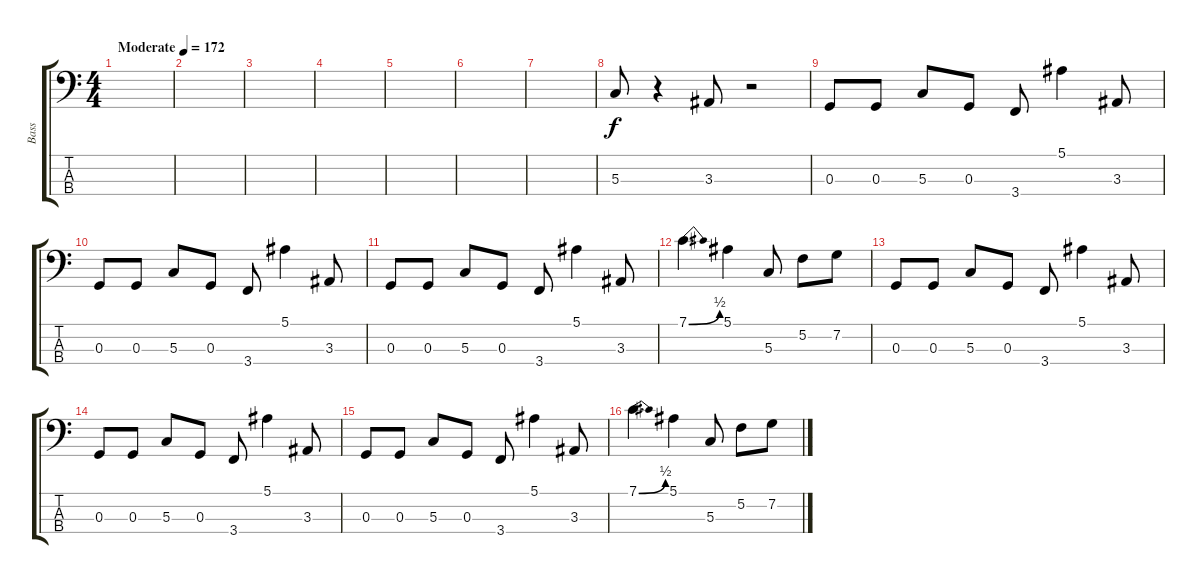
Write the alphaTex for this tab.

\track ("Bass" "Bass") {instrument electricbassfinger}
\staff {score tabs}
\tuning (F2 C2 G1 D1) {hide}
\ts (4 4)
\tempo (172 "Moderate")
\clef f4
\ks c
|
|
|
|
|
|
|
5.3.8 r.4 3.3.8 r.2 |
0.3.8 0.3.8 5.3.8 0.3.8 3.4.8 5.1.4 3.3.8 |
0.3.8 0.3.8 5.3.8 0.3.8 3.4.8 5.1.4 3.3.8 |
0.3.8 0.3.8 5.3.8 0.3.8 3.4.8 5.1.4 3.3.8 |
7.1{be (bend 0 0 60 2)}.4{d} 5.1.4 5.3.8 5.2.8 7.2.8 |
0.3.8 0.3.8 5.3.8 0.3.8 3.4.8 5.1.4 3.3.8 |
0.3.8 0.3.8 5.3.8 0.3.8 3.4.8 5.1.4 3.3.8 |
0.3.8 0.3.8 5.3.8 0.3.8 3.4.8 5.1.4 3.3.8 |
7.1{be (bend 0 0 60 2)}.4{d} 5.1.4 5.3.8 5.2.8 7.2.8
